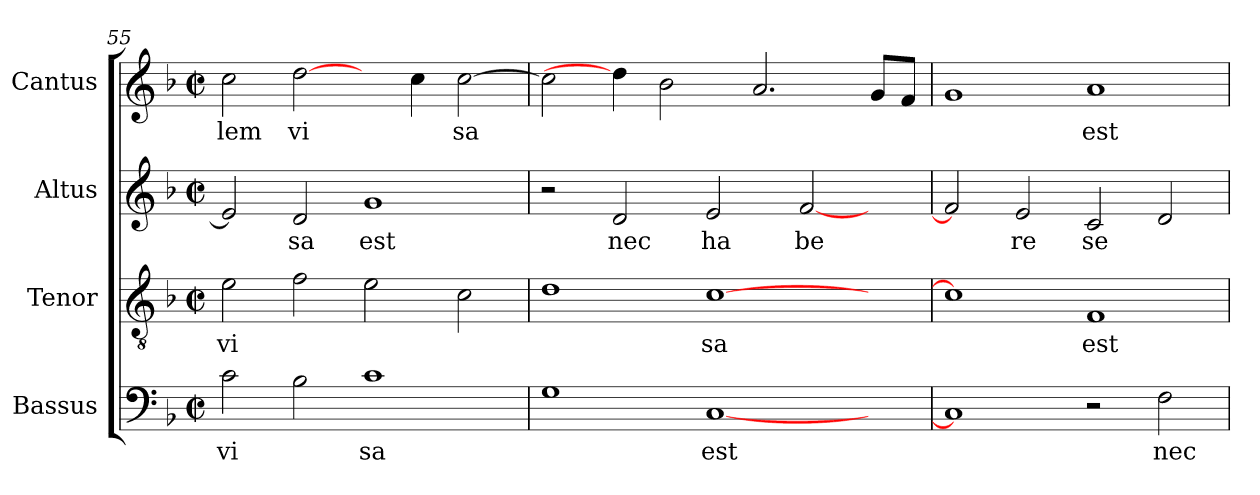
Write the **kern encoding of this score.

**kern	**text	**kern	**text	**kern	**text	**kern	**text
*part4	*part4	*part3	*part3	*part2	*part2	*part1	*part1
*staff4	*staff4	*staff3	*staff3	*staff2	*staff2	*staff1	*staff1
*I"Bassus	*	*I"Tenor	*	*I"Altus	*	*I"Cantus	*
*clefF4	*	*clefGv2	*	*clefG2	*	*clefG2	*
*k[b-]	*	*k[b-]	*	*k[b-]	*	*k[b-]	*
*F:	*	*F:	*	*F:	*	*F:	*
*M2/2	*	*M2/2	*	*M2/2	*	*M2/2	*
*met(c|)	*	*met(c|)	*	*met(c|)	*	*met(c|)	*
=55	=55	=55	=55	=55	=55	=55	=55
!	!LO:LY:b:cj	!	!LO:LY:b:cj	!	!LO:LY:b:cj	!	!LO:LY:b:cj
2c\	vi	2e\	vi-	2e/]	.	2cc\	lem
!	!LO:LY:b:cj	!	!LO:LY:b:cj	!	!LO:LY:b:cj	!	!LO:LY:b:cj
2B-\	.	2f\	--	2d/	sa	[2dd\	vi
!	!LO:LY:b:cj	!	!LO:LY:b:cj	!	!LO:LY:b:cj	!	!
1c	sa	2e\	--	1g	est	4ryy	.
!	!	!	!	!	!	!	!LO:LY:b:cj
.	.	.	.	.	.	4cc\	.
!	!	!	!LO:LY:b:cj	!	!	!	!LO:LY:b:cj
.	.	2c\	--	.	.	[>2cc\	sa
=56	=56	=56	=56	=56	=56	=56	=56
!	!LO:LY:b:cj	!	!LO:LY:b:cj	!	!	!	!LO:LY:b:cj
1G	.	1d	--	2r	.	2cc\]	.
!	!	!	!	!	!LO:LY:b:cj	!	!
.	.	.	.	2d/	nec	4dd\]	.
!	!	!	!	!	!	!	!LO:LY:b:cj
.	.	.	.	.	.	2b-\	.
!	!LO:LY:b:cj	!	!LO:LY:b:cj	!	!LO:LY:b:cj	!	!
[<1C	est	[>1c	-sa	2e/	ha	.	.
!	!	!	!	!	!	!	!LO:LY:b:cj
.	.	.	.	.	.	2.a/	.
!	!	!	!	!	!LO:LY:b:cj	!	!
.	.	.	.	[<2f/	be	.	.
!	!	!	!	!	!	!	!LO:LY:b:cj
4ryy	.	4ryy	.	4ryy	.	8g/L	.
!	!	!	!	!	!	!	!LO:LY:b:cj
.	.	.	.	.	.	8f/J	.
=57	=57	=57	=57	=57	=57	=57	=57
!	!LO:LY:b:cj	!	!LO:LY:b:cj	!	!LO:LY:b:cj	!	!LO:LY:b:cj
1C]	.	1c]	.	2f/]	.	1g	.
!	!	!	!	!	!LO:LY:b:cj	!	!
.	.	.	.	2e/	re	.	.
!	!	!	!LO:LY:b:cj	!	!LO:LY:b:cj	!	!LO:LY:b:cj
2r	.	1F	est	2c/	se	1a	est
!	!LO:LY:b:cj	!	!	!	!LO:LY:b:cj	!	!
2F\	nec	.	.	2d/	.	.	.
=	=	=	=	=	=	=	=
*-	*-	*-	*-	*-	*-	*-	*-
